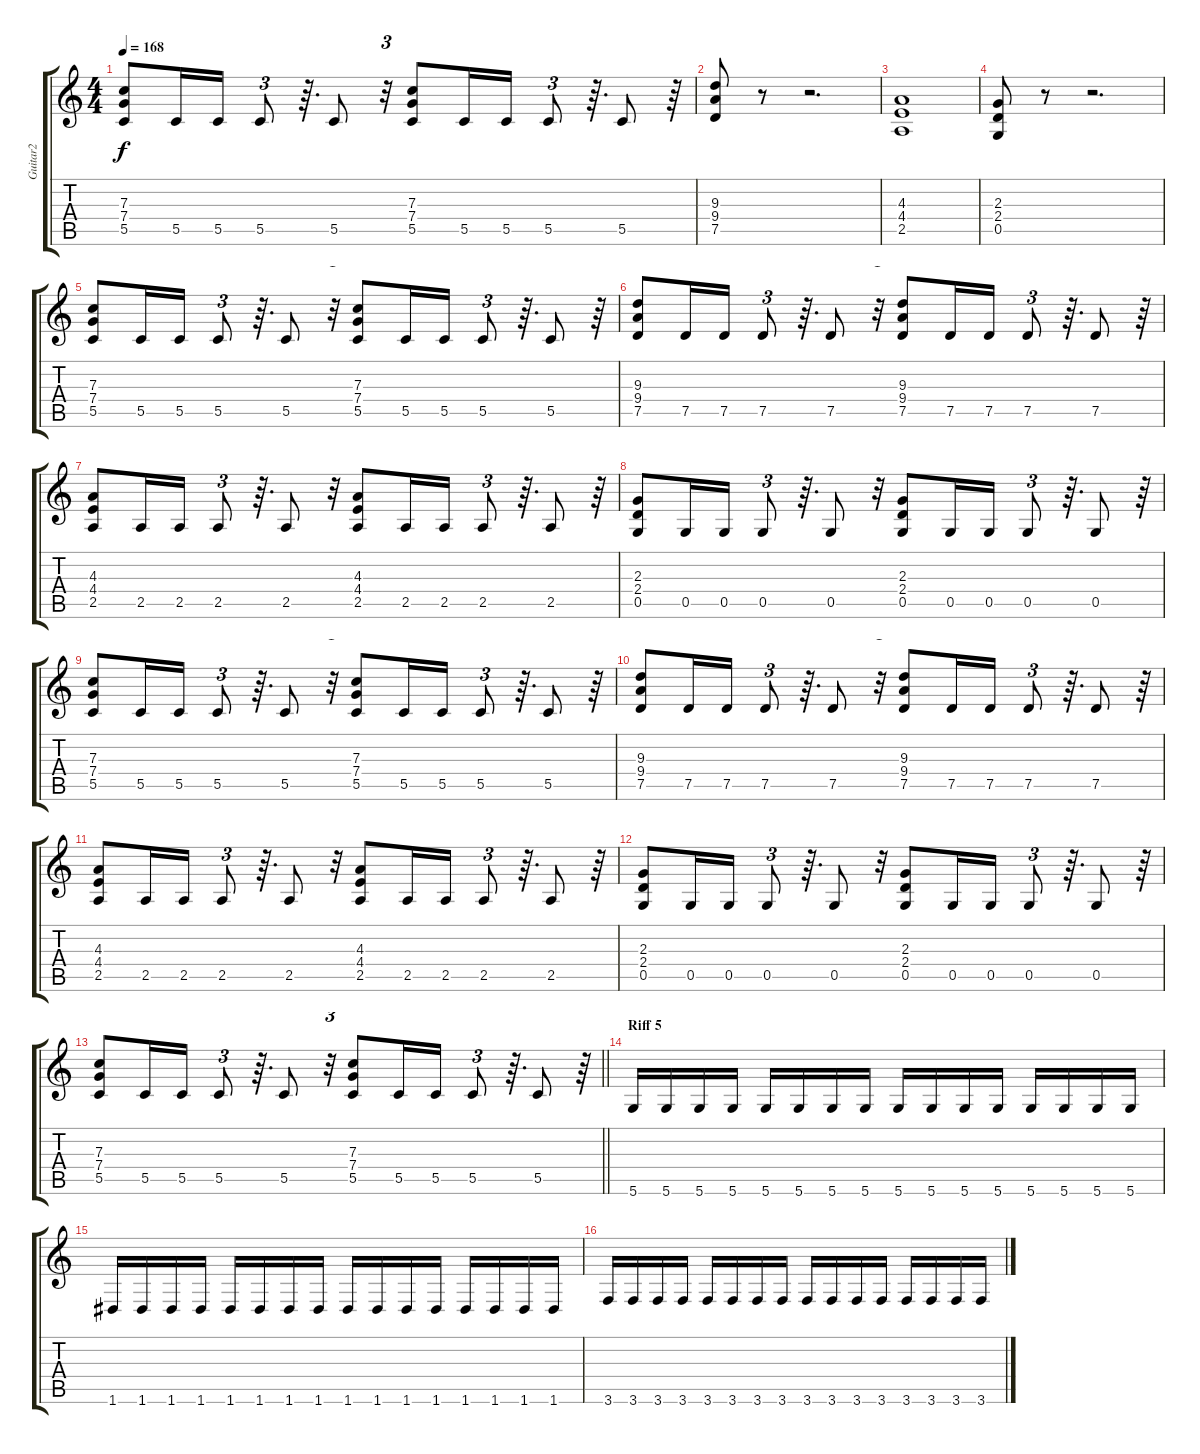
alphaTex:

\track ("Guitar2" "Guitar2") {instrument distortionguitar}
\staff {score tabs}
\tuning (D4 A3 F3 C3 G2 D2) {hide}
\ts (4 4)
\tempo 168
\clef g2
\ks c
(7.3 7.4 5.5).8{dy f} 5.5.16 5.5.16 5.5.8{tu (3 2)} r.64{d} 5.5.8 r.32{tu (3 2)} (7.3 7.4 5.5).8 5.5.16 5.5.16 5.5.8{tu (3 2)} r.64{d} 5.5.8 r.64 |
(9.3 9.4 7.5).8 r.8 r.2{d} |
(4.3 4.4 2.5).1 |
(2.3 2.4 0.5).8 r.8 r.2{d} |
(7.3 7.4 5.5).8 5.5.16 5.5.16 5.5.8{tu (3 2)} r.64{d} 5.5.8 r.32{tu (3 2)} (7.3 7.4 5.5).8 5.5.16 5.5.16 5.5.8{tu (3 2)} r.64{d} 5.5.8 r.64 |
(9.3 9.4 7.5).8 7.5.16 7.5.16 7.5.8{tu (3 2)} r.64{d} 7.5.8 r.32{tu (3 2)} (9.3 9.4 7.5).8 7.5.16 7.5.16 7.5.8{tu (3 2)} r.64{d} 7.5.8 r.64 |
(4.3 4.4 2.5).8 2.5.16 2.5.16 2.5.8{tu (3 2)} r.64{d} 2.5.8 r.32{tu (3 2)} (4.3 4.4 2.5).8 2.5.16 2.5.16 2.5.8{tu (3 2)} r.64{d} 2.5.8 r.64 |
(2.3 2.4 0.5).8 0.5.16 0.5.16 0.5.8{tu (3 2)} r.64{d} 0.5.8 r.32{tu (3 2)} (2.3 2.4 0.5).8 0.5.16 0.5.16 0.5.8{tu (3 2)} r.64{d} 0.5.8 r.64 |
(7.3 7.4 5.5).8 5.5.16 5.5.16 5.5.8{tu (3 2)} r.64{d} 5.5.8 r.32{tu (3 2)} (7.3 7.4 5.5).8 5.5.16 5.5.16 5.5.8{tu (3 2)} r.64{d} 5.5.8 r.64 |
(9.3 9.4 7.5).8 7.5.16 7.5.16 7.5.8{tu (3 2)} r.64{d} 7.5.8 r.32{tu (3 2)} (9.3 9.4 7.5).8 7.5.16 7.5.16 7.5.8{tu (3 2)} r.64{d} 7.5.8 r.64 |
(4.3 4.4 2.5).8 2.5.16 2.5.16 2.5.8{tu (3 2)} r.64{d} 2.5.8 r.32{tu (3 2)} (4.3 4.4 2.5).8 2.5.16 2.5.16 2.5.8{tu (3 2)} r.64{d} 2.5.8 r.64 |
(2.3 2.4 0.5).8 0.5.16 0.5.16 0.5.8{tu (3 2)} r.64{d} 0.5.8 r.32{tu (3 2)} (2.3 2.4 0.5).8 0.5.16 0.5.16 0.5.8{tu (3 2)} r.64{d} 0.5.8 r.64 |
\barLineRight lightlight
(7.3 7.4 5.5).8 5.5.16 5.5.16 5.5.8{tu (3 2)} r.64{d} 5.5.8 r.32{tu (3 2)} (7.3 7.4 5.5).8 5.5.16 5.5.16 5.5.8{tu (3 2)} r.64{d} 5.5.8 r.64 |
\section ("" "Riff 5")
5.6.16 5.6.16 5.6.16 5.6.16 5.6.16 5.6.16 5.6.16 5.6.16 5.6.16 5.6.16 5.6.16 5.6.16 5.6.16 5.6.16 5.6.16 5.6.16 |
1.6.16 1.6.16 1.6.16 1.6.16 1.6.16 1.6.16 1.6.16 1.6.16 1.6.16 1.6.16 1.6.16 1.6.16 1.6.16 1.6.16 1.6.16 1.6.16 |
3.6.16 3.6.16 3.6.16 3.6.16 3.6.16 3.6.16 3.6.16 3.6.16 3.6.16 3.6.16 3.6.16 3.6.16 3.6.16 3.6.16 3.6.16 3.6.16
